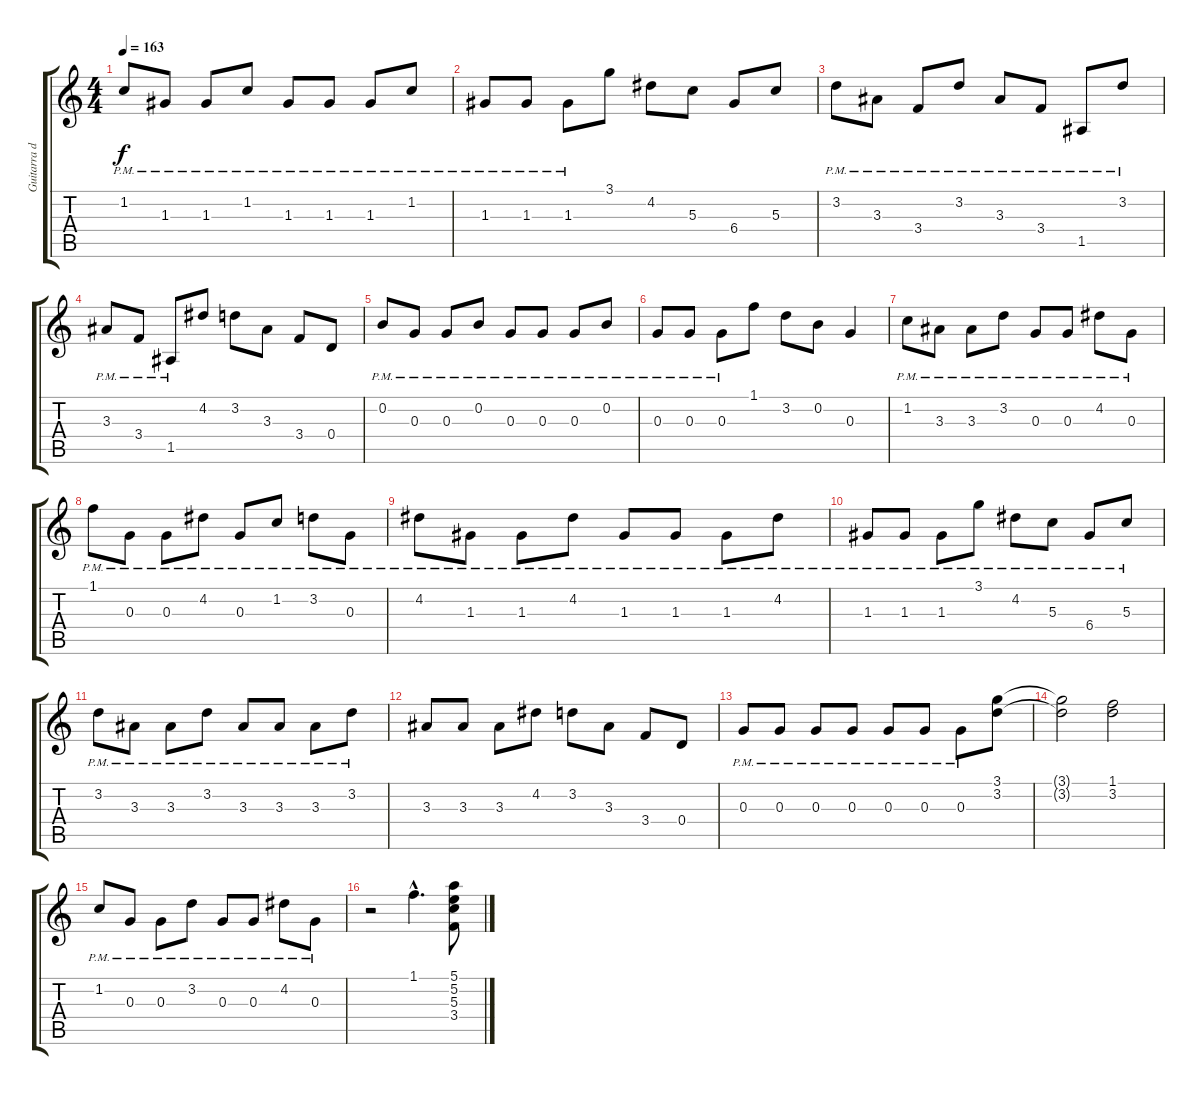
\track ("Guitarra de Apoyo" "Guitarra d") {instrument distortionguitar}
\staff {score tabs}
\tuning (E4 B3 G3 D3 A2 E2) {hide}
\ts (4 4)
\tempo 163
\clef g2
\ks c
1.2{pm}.8{dy f} 1.3{pm}.8 1.3{pm}.8 1.2{pm}.8 1.3{pm}.8 1.3{pm}.8 1.3{pm}.8 1.2{pm}.8 |
1.3{pm}.8 1.3{pm}.8 1.3{pm}.8 3.1.8 4.2.8 5.3.8 6.4.8 5.3.8 |
3.2{pm}.8 3.3{pm}.8 3.4{pm}.8 3.2{pm}.8 3.3{pm}.8 3.4{pm}.8 1.5{pm}.8 3.2{pm}.8 |
3.3{pm}.8 3.4{pm}.8 1.5{pm}.8 4.2.8 3.2.8 3.3.8 3.4.8 0.4.8 |
0.2{pm}.8 0.3{pm}.8 0.3{pm}.8 0.2{pm}.8 0.3{pm}.8 0.3{pm}.8 0.3{pm}.8 0.2{pm}.8 |
0.3{pm}.8 0.3{pm}.8 0.3{pm}.8 1.1.8 3.2.8 0.2.8 0.3.4 |
1.2{pm}.8 3.3{pm}.8 3.3{pm}.8 3.2{pm}.8 0.3{pm}.8 0.3{pm}.8 4.2{pm}.8 0.3{pm}.8 |
1.1{pm}.8 0.3{pm}.8 0.3{pm}.8 4.2{pm}.8 0.3{pm}.8 1.2{pm}.8 3.2{pm}.8 0.3{pm}.8 |
4.2{pm}.8 1.3{pm}.8 1.3{pm}.8 4.2{pm}.8 1.3{pm}.8 1.3{pm}.8 1.3{pm}.8 4.2{pm}.8 |
1.3{pm}.8 1.3{pm}.8 1.3{pm}.8 3.1{pm}.8 4.2{pm}.8 5.3{pm}.8 6.4{pm}.8 5.3{pm}.8 |
3.2{pm}.8 3.3{pm}.8 3.3{pm}.8 3.2{pm}.8 3.3{pm}.8 3.3{pm}.8 3.3{pm}.8 3.2{pm}.8 |
3.3.8 3.3.8 3.3.8 4.2.8 3.2.8 3.3.8 3.4.8 0.4.8 |
0.3{pm}.8 0.3{pm}.8 0.3{pm}.8 0.3{pm}.8 0.3{pm}.8 0.3{pm}.8 0.3{pm}.8 (3.1 3.2).8 |
(3.1{t} 3.2{t}).2 (1.1 3.2).2 |
1.2{pm}.8 0.3{pm}.8 0.3{pm}.8 3.2{pm}.8 0.3{pm}.8 0.3{pm}.8 4.2{pm}.8 0.3{pm}.8 |
r.2 1.1{hac}.4{d} (5.1 5.2 5.3 3.4).8
